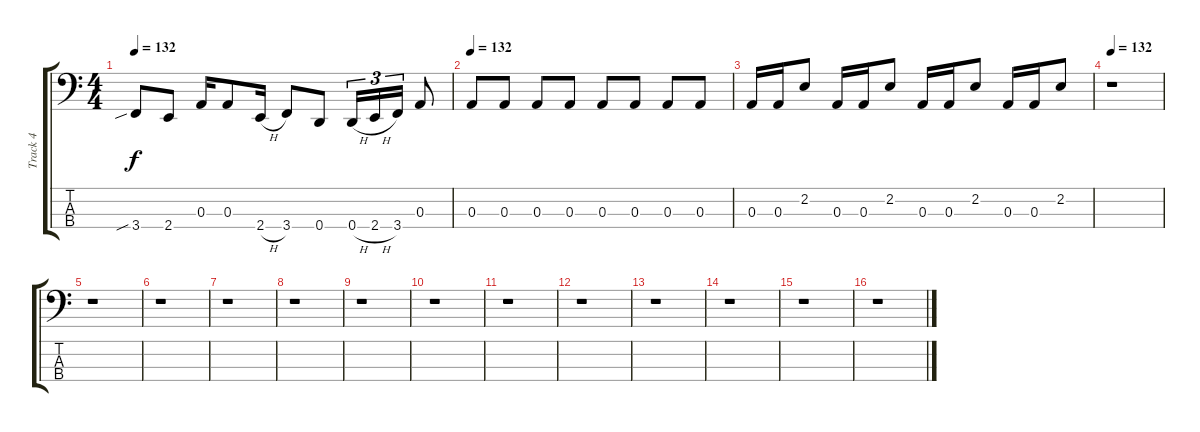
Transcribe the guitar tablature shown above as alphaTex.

\track ("Track 4" "Track 4") {instrument electricbasspick}
\staff {score tabs}
\tuning (G2 D2 A1 D1) {hide}
\ts (4 4)
\tempo 132
\clef f4
\ks c
3.4{sib}.8{dy f} 2.4.8 0.3.16 0.3.8 2.4{h}.16 3.4.8 0.4.8 0.4{h}.16{tu (3 2)} 2.4{h}.16{tu (3 2)} 3.4.16{tu (3 2)} 0.3.8 |
\tempo 132
0.3.8 0.3.8 0.3.8 0.3.8 0.3.8 0.3.8 0.3.8 0.3.8 |
0.3.16 0.3.16 2.2.8 0.3.16 0.3.16 2.2.8 0.3.16 0.3.16 2.2.8 0.3.16 0.3.16 2.2.8 |
\tempo 132
r.1 |
r.1 |
r.1 |
r.1 |
r.1 |
r.1 |
r.1 |
r.1 |
r.1 |
r.1 |
r.1 |
r.1 |
r.1
